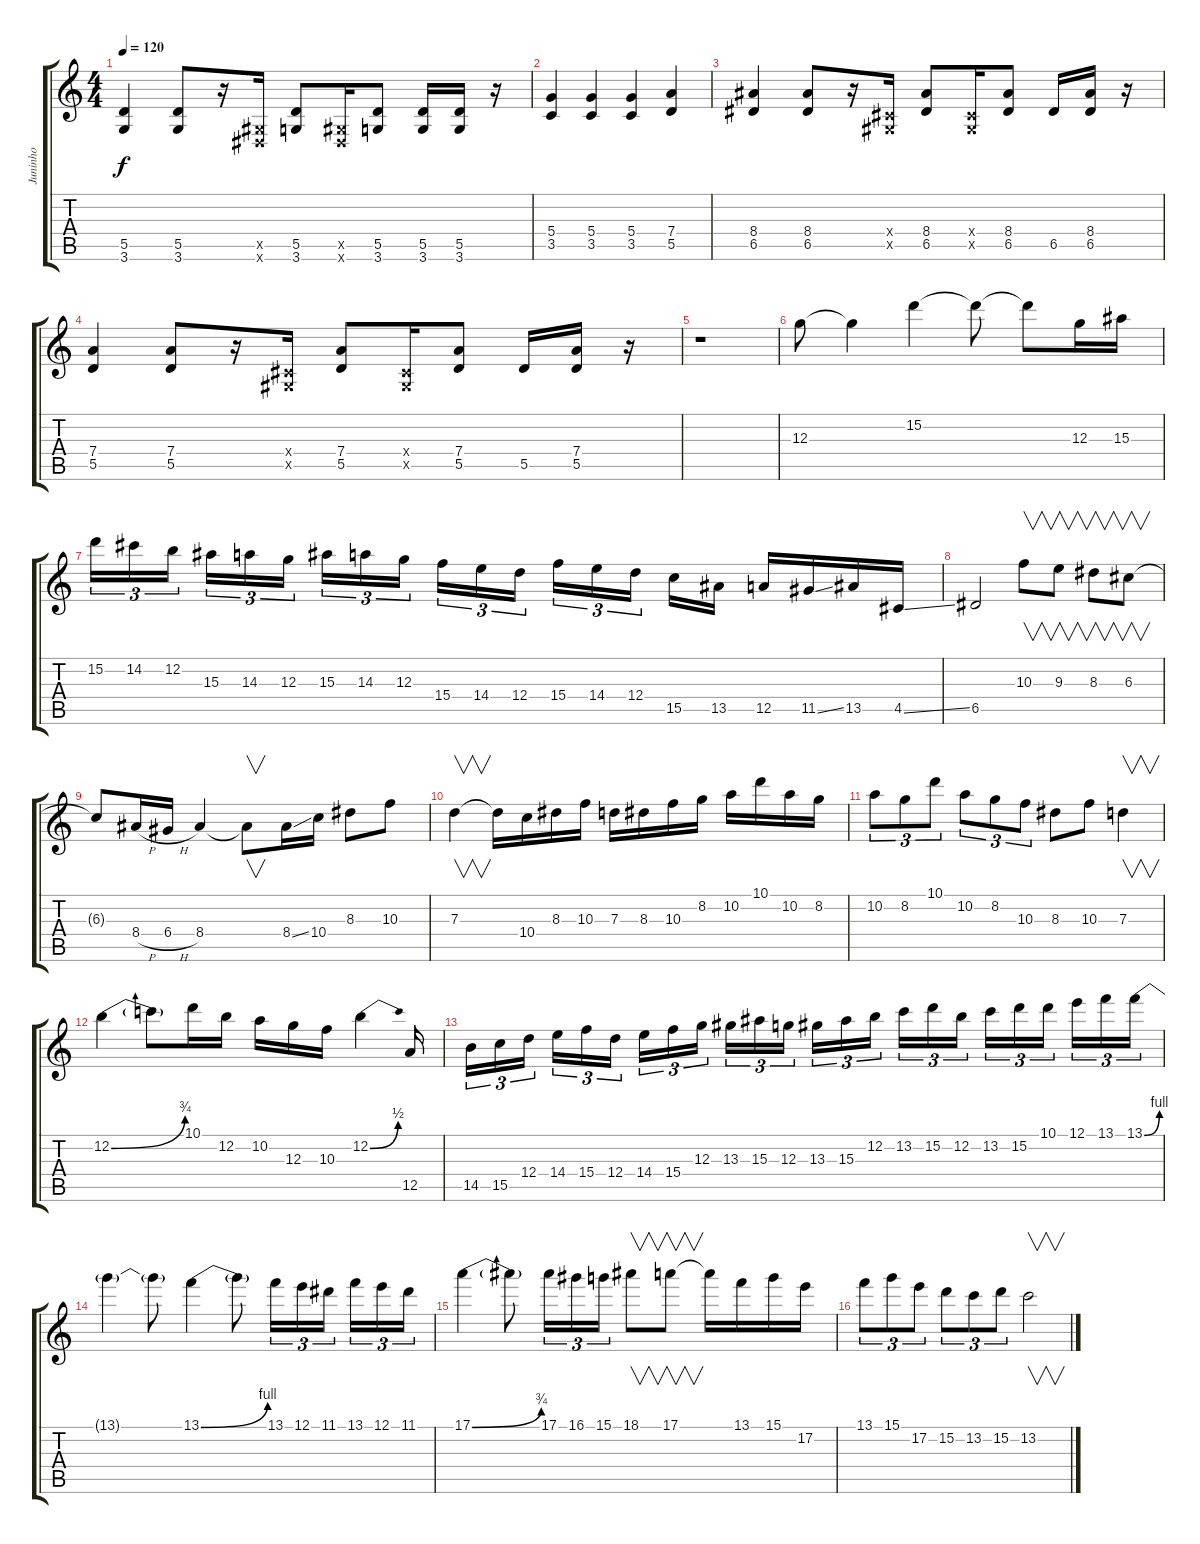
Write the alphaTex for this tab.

\track ("Juninho" "Juninho") {instrument distortionguitar}
\staff {score tabs}
\tuning (E4 B3 G3 D3 A2 E2) {hide}
\ts (4 4)
\tempo 120
\clef g2
\ks c
(5.5 3.6).4{dy f} (5.5 3.6).8 r.16 (-1.5{x} -1.6{x}).16 (5.5 3.6).8 (-1.5{x} -1.6{x}).16 (5.5 3.6).8 (5.5 3.6).16 (5.5 3.6).16 r.16 |
(5.4 3.5).4 (5.4 3.5).4 (5.4 3.5).4 (7.4 5.5).4 |
(8.4 6.5).4 (8.4 6.5).8 r.16 (-1.4{x} -1.5{x}).16 (8.4 6.5).8 (-1.4{x} -1.5{x}).16 (8.4 6.5).8 6.5.16 (8.4 6.5).16 r.16 |
(7.4 5.5).4 (7.4 5.5).8 r.16 (-1.4{x} -1.5{x}).16 (7.4 5.5).8 (-1.4{x} -1.5{x}).16 (7.4 5.5).8 5.5.16 (7.4 5.5).16 r.16 |
r.1 |
12.3.8 12.3{t}.4 15.2.4 15.2{t}.8 15.2{t}.8 12.3.16 15.3.16 |
15.2.16{tu (3 2)} 14.2.16{tu (3 2)} 12.2.16{tu (3 2)} 15.3.16{tu (3 2)} 14.3.16{tu (3 2)} 12.3.16{tu (3 2)} 15.3.16{tu (3 2)} 14.3.16{tu (3 2)} 12.3.16{tu (3 2)} 15.4.16{tu (3 2)} 14.4.16{tu (3 2)} 12.4.16{tu (3 2)} 15.4.16{tu (3 2)} 14.4.16{tu (3 2)} 12.4.16{tu (3 2)} 15.5.16 13.5.16 12.5.16 11.5{ss}.16 13.5.16 4.5{ss}.16 |
6.5.2 10.3.8{v} 9.3.8{v} 8.3.8{v} 6.3.8{v} |
6.3{t}.8 8.4{h}.16 6.4{h}.16 8.4.4 8.4{t}.8{v} 8.4{ss}.16 10.4.16 8.3.8 10.3.8 |
7.3.4{v} 7.3{t}.16 10.4.16 8.3.16 10.3.16 7.3.16 8.3.16 10.3.16 8.2.16 10.2.16 10.1.16 10.2.16 8.2.16 |
10.2.8{tu (3 2)} 8.2.8{tu (3 2)} 10.1.8{tu (3 2)} 10.2.8{tu (3 2)} 8.2.8{tu (3 2)} 10.3.8{tu (3 2)} 8.3.8 10.3.8 7.3.4{v} |
12.2{be (bend 0 0 60 3)}.4 12.2{t}.8 10.1.16 12.2.16 10.2.16 12.3.16 10.3.16 12.2{be (bend 0 0 60 2)}.4 12.5.16 |
14.5.16{tu (3 2)} 15.5.16{tu (3 2)} 12.4.16{tu (3 2)} 14.4.16{tu (3 2)} 15.4.16{tu (3 2)} 12.4.16{tu (3 2)} 14.4.16{tu (3 2)} 15.4.16{tu (3 2)} 12.3.16{tu (3 2)} 13.3.16{tu (3 2)} 15.3.16{tu (3 2)} 12.3.16{tu (3 2)} 13.3.16{tu (3 2)} 15.3.16{tu (3 2)} 12.2.16{tu (3 2)} 13.2.16{tu (3 2)} 15.2.16{tu (3 2)} 12.2.16{tu (3 2)} 13.2.16{tu (3 2)} 15.2.16{tu (3 2)} 10.1.16{tu (3 2)} 12.1.16{tu (3 2)} 13.1.16{tu (3 2)} 13.1{be (bend 0 0 60 4)}.16{tu (3 2)} |
13.1{t}.4 13.1{t}.8 13.1{be (bend 0 0 60 4)}.4 13.1{t}.8 13.1.16{tu (3 2)} 12.1.16{tu (3 2)} 11.1.16{tu (3 2)} 13.1.16{tu (3 2)} 12.1.16{tu (3 2)} 11.1.16{tu (3 2)} |
17.1{be (bend 0 0 60 3)}.4 17.1{t}.8 17.1.16{tu (3 2)} 16.1.16{tu (3 2)} 15.1.16{tu (3 2)} 18.1.8{v} 17.1.8{v} 17.1{t}.16 13.1.16 15.1.16 17.2.16 |
13.1.8{tu (3 2)} 15.1.8{tu (3 2)} 17.2.8{tu (3 2)} 15.2.8{tu (3 2)} 13.2.8{tu (3 2)} 15.2.8{tu (3 2)} 13.2.2{v}
